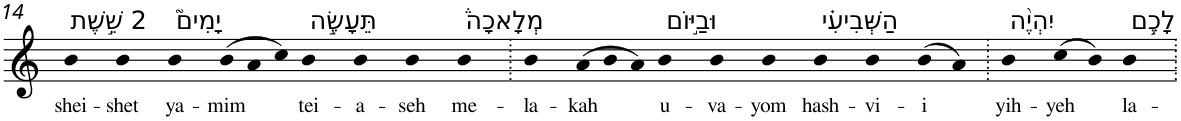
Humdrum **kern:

**kern	**text
*part1	*part1
*staff1	*staff1
*I"Piano	*
*I'Pno	*
!!LO:PB:g=z
*clefG2	*
*k[]	*
=14	=14
!LO:TX:a:t=2 שֵׁ֣שֶׁת	!
!	!LO:LY:b
4b	shei-
!	!LO:LY:b
4b	-shet
!LO:TX:a:t=יָמִים֮	!
!	!LO:LY:b
4b	ya-
*Xtuplet	*
!	!LO:LY:b
(>12b	-mim
12a	.
12cc)	.
!LO:TX:a:t=תֵּעָשֶׂ֣ה	!
!	!LO:LY:b
4b	tei-
!	!LO:LY:b
4b	-a-
!	!LO:LY:b
4b	-seh
!LO:TX:a:t=מְלָאכָה֒	!
!	!LO:LY:b
4b	me-
=15.	=15.
!	!LO:LY:b
4b	-la-
!	!LO:LY:b
(>12a	-kah
12b	.
12a)	.
!LO:TX:a:t=וּבַיּ֣וֹם	!
!	!LO:LY:b
4b	u-
!	!LO:LY:b
4b	-va-
!	!LO:LY:b
4b	-yom
!LO:TX:a:t=הַשְּׁבִיעִ֗י	!
!	!LO:LY:b
4b	hash-
!	!LO:LY:b
4b	-vi-
!	!LO:LY:b
(>8b	-i
8a)	.
=16.	=16.
!LO:TX:a:t=יִהְיֶ֨ה	!
!	!LO:LY:b
4b	yih-
!	!LO:LY:b
(>8cc	-yeh
8b)	.
!LO:TX:a:t=לָכֶ֥ם	!
!	!LO:LY:b
4b	la-
=.	=.
*-	*-
